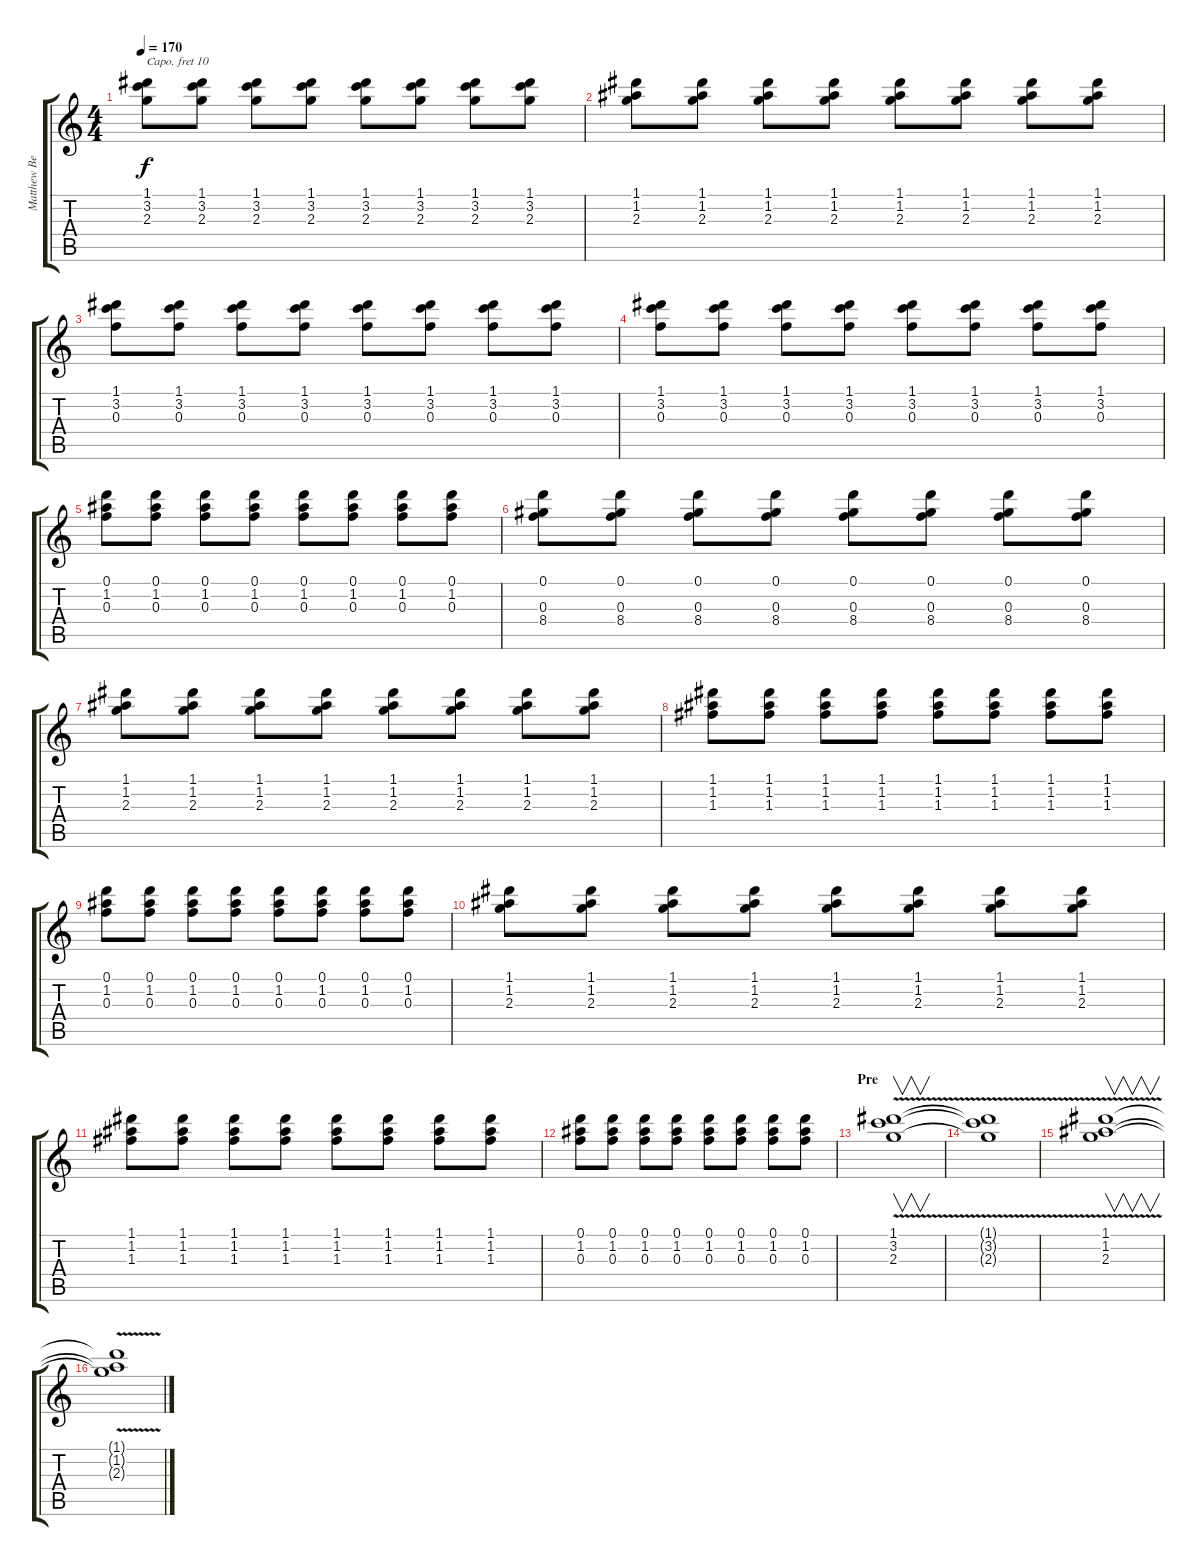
\track ("Matthew Bellamy" "Matthew Be") {instrument distortionguitar}
\staff {score tabs}
\capo 10
\tuning (E4 B3 G3 D3 A2 C2) {hide}
\ts (4 4)
\tempo 170
\clef g2
\ks c
(1.1 3.2 2.3).8{dy f instrument overdrivenguitar} (1.1 3.2 2.3).8 (1.1 3.2 2.3).8 (1.1 3.2 2.3).8 (1.1 3.2 2.3).8 (1.1 3.2 2.3).8 (1.1 3.2 2.3).8 (1.1 3.2 2.3).8 |
(1.1 1.2 2.3).8 (1.1 1.2 2.3).8 (1.1 1.2 2.3).8 (1.1 1.2 2.3).8 (1.1 1.2 2.3).8 (1.1 1.2 2.3).8 (1.1 1.2 2.3).8 (1.1 1.2 2.3).8 |
(1.1 3.2 0.3).8 (1.1 3.2 0.3).8 (1.1 3.2 0.3).8 (1.1 3.2 0.3).8 (1.1 3.2 0.3).8 (1.1 3.2 0.3).8 (1.1 3.2 0.3).8 (1.1 3.2 0.3).8 |
(1.1 3.2 0.3).8 (1.1 3.2 0.3).8 (1.1 3.2 0.3).8 (1.1 3.2 0.3).8 (1.1 3.2 0.3).8 (1.1 3.2 0.3).8 (1.1 3.2 0.3).8 (1.1 3.2 0.3).8 |
(0.1 1.2 0.3).8 (0.1 1.2 0.3).8 (0.1 1.2 0.3).8 (0.1 1.2 0.3).8 (0.1 1.2 0.3).8 (0.1 1.2 0.3).8 (0.1 1.2 0.3).8 (0.1 1.2 0.3).8 |
(0.1 0.3 8.4).8 (0.1 0.3 8.4).8 (0.1 0.3 8.4).8 (0.1 0.3 8.4).8 (0.1 0.3 8.4).8 (0.1 0.3 8.4).8 (0.1 0.3 8.4).8 (0.1 0.3 8.4).8 |
(1.1 1.2 2.3).8 (1.1 1.2 2.3).8 (1.1 1.2 2.3).8 (1.1 1.2 2.3).8 (1.1 1.2 2.3).8 (1.1 1.2 2.3).8 (1.1 1.2 2.3).8 (1.1 1.2 2.3).8 |
(1.1 1.2 1.3).8 (1.1 1.2 1.3).8 (1.1 1.2 1.3).8 (1.1 1.2 1.3).8 (1.1 1.2 1.3).8 (1.1 1.2 1.3).8 (1.1 1.2 1.3).8 (1.1 1.2 1.3).8 |
(0.1 1.2 0.3).8 (0.1 1.2 0.3).8 (0.1 1.2 0.3).8 (0.1 1.2 0.3).8 (0.1 1.2 0.3).8 (0.1 1.2 0.3).8 (0.1 1.2 0.3).8 (0.1 1.2 0.3).8 |
(1.1 1.2 2.3).8 (1.1 1.2 2.3).8 (1.1 1.2 2.3).8 (1.1 1.2 2.3).8 (1.1 1.2 2.3).8 (1.1 1.2 2.3).8 (1.1 1.2 2.3).8 (1.1 1.2 2.3).8 |
(1.1 1.2 1.3).8 (1.1 1.2 1.3).8 (1.1 1.2 1.3).8 (1.1 1.2 1.3).8 (1.1 1.2 1.3).8 (1.1 1.2 1.3).8 (1.1 1.2 1.3).8 (1.1 1.2 1.3).8 |
(0.1 1.2 0.3).8 (0.1 1.2 0.3).8 (0.1 1.2 0.3).8 (0.1 1.2 0.3).8 (0.1 1.2 0.3).8 (0.1 1.2 0.3).8 (0.1 1.2 0.3).8 (0.1 1.2 0.3).8 |
\section ("" "Pre")
(1.1{v} 3.2{v} 2.3).1{v volume 5 balance 16 instrument distortionguitar} |
(1.1{t} 3.2{t} 2.3{t}).1{balance 8} |
(1.1{v} 1.2{v} 2.3).1{v volume 5 balance 16 instrument distortionguitar} |
(1.1{t} 1.2{t} 2.3{t}).1{balance 8}
